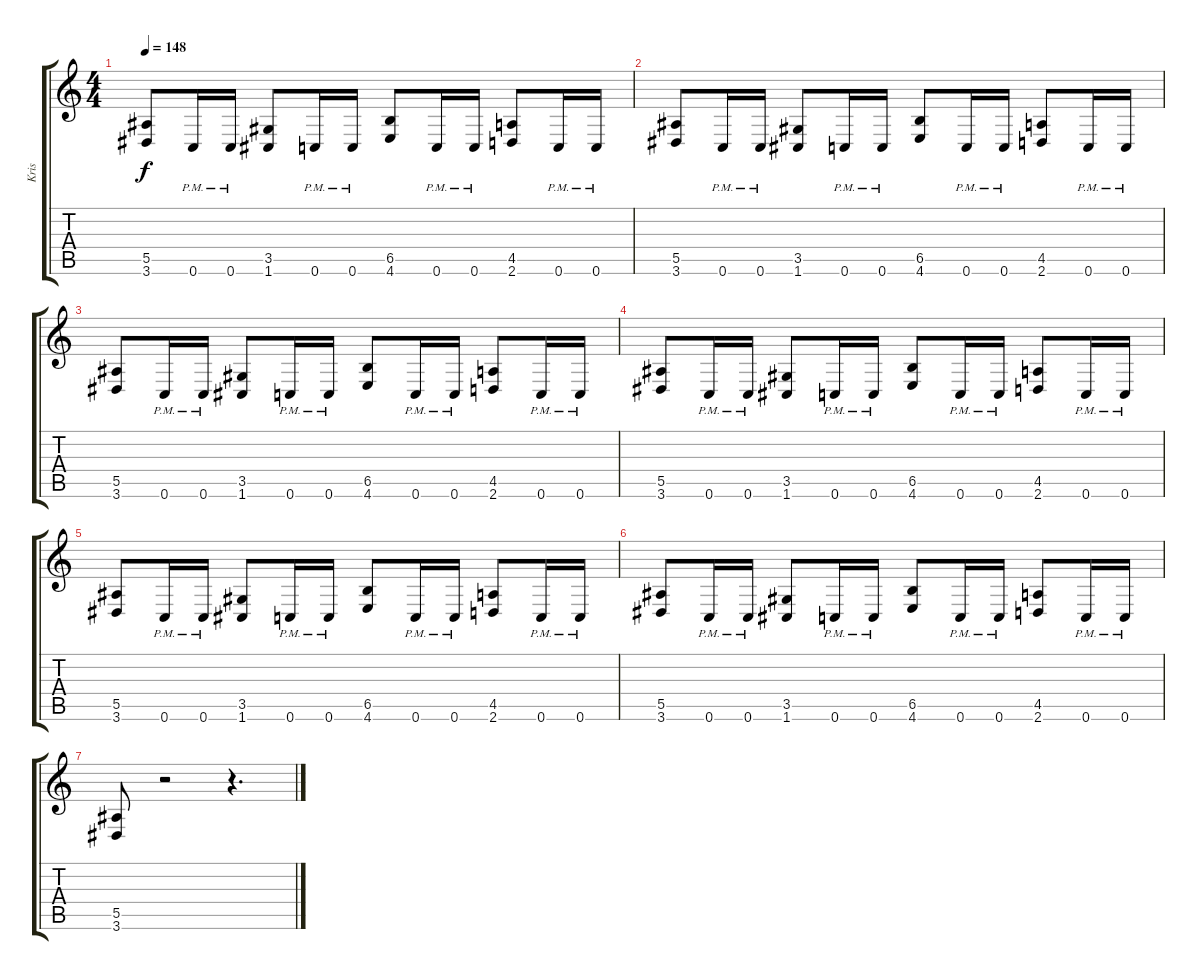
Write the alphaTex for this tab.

\track ("Kris" "Kris") {instrument distortionguitar}
\staff {score tabs}
\tuning (C4 G3 Eb3 Bb2 F2 C2) {hide}
\ts (4 4)
\tempo 148
\clef g2
\ks c
(5.5 3.6).8{dy f} 0.6{pm}.16 0.6{pm}.16 (3.5 1.6).8 0.6{pm}.16 0.6{pm}.16 (6.5 4.6).8 0.6{pm}.16 0.6{pm}.16 (4.5 2.6).8 0.6{pm}.16 0.6{pm}.16 |
(5.5 3.6).8 0.6{pm}.16 0.6{pm}.16 (3.5 1.6).8 0.6{pm}.16 0.6{pm}.16 (6.5 4.6).8 0.6{pm}.16 0.6{pm}.16 (4.5 2.6).8 0.6{pm}.16 0.6{pm}.16 |
(5.5 3.6).8 0.6{pm}.16 0.6{pm}.16 (3.5 1.6).8 0.6{pm}.16 0.6{pm}.16 (6.5 4.6).8 0.6{pm}.16 0.6{pm}.16 (4.5 2.6).8 0.6{pm}.16 0.6{pm}.16 |
(5.5 3.6).8 0.6{pm}.16 0.6{pm}.16 (3.5 1.6).8 0.6{pm}.16 0.6{pm}.16 (6.5 4.6).8 0.6{pm}.16 0.6{pm}.16 (4.5 2.6).8 0.6{pm}.16 0.6{pm}.16 |
(5.5 3.6).8 0.6{pm}.16 0.6{pm}.16 (3.5 1.6).8 0.6{pm}.16 0.6{pm}.16 (6.5 4.6).8 0.6{pm}.16 0.6{pm}.16 (4.5 2.6).8 0.6{pm}.16 0.6{pm}.16 |
(5.5 3.6).8 0.6{pm}.16 0.6{pm}.16 (3.5 1.6).8 0.6{pm}.16 0.6{pm}.16 (6.5 4.6).8 0.6{pm}.16 0.6{pm}.16 (4.5 2.6).8 0.6{pm}.16 0.6{pm}.16 |
(5.5 3.6).8 r.2 r.4{d}
